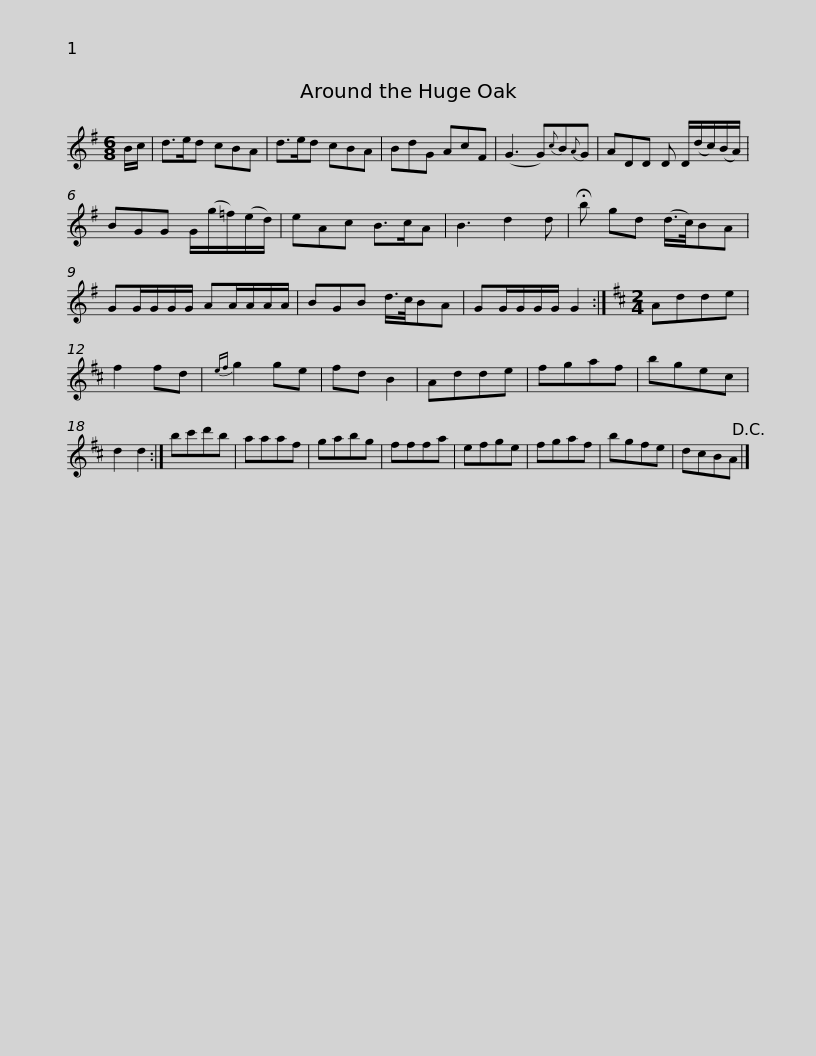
X:1
L:1/8
M:6/8
I:linebreak $
K:G
V:1 treble
V:1
 B/c/ | d>ed cBA | d>ed cBA | BdG AcF | (G3 G){c}B{A}G | %5
 ADD D D/(d/c/)(B/A/) | BGG G/(g/=f/)(e/d/) |$ eAc B>cA | B3 d2 d | !fermata!b gd (d/>c/)BA | %10
 GG/G/G/G/ AA/A/A/A/ | BGB d/>c/BA | GG/G/G/G/ G2 :|$[K:D][M:2/4] Adde | f2 fd | %15
{ef} g2 ge | fd B2 | Adde | fgaf | bgec | %20
 d2 d2 :| bc'd'b | aaaf |$ gabg | fffa | %25
 efge | fgaf | bgfe | dcBA!D.C.! |] %29
